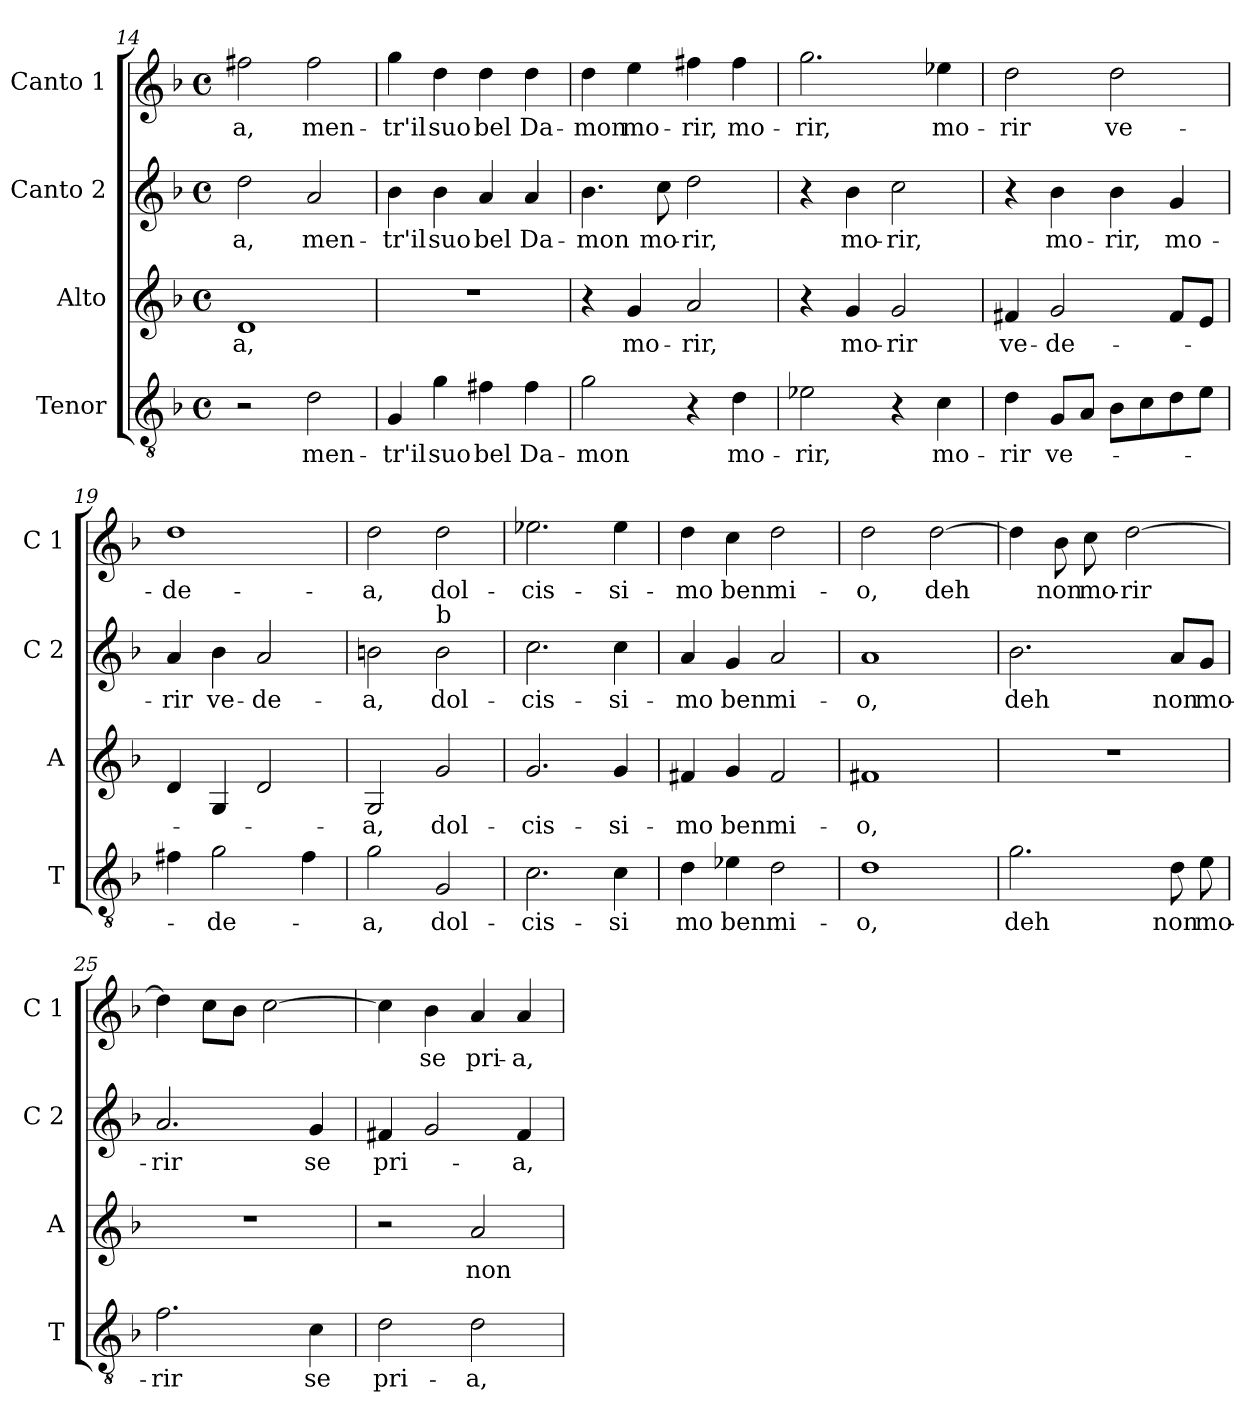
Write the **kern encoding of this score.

**kern	**text	**kern	**text	**kern	**text	**kern	**text
*part4	*part4	*part3	*part3	*part2	*part2	*part1	*part1
*staff4	*staff4	*staff3	*staff3	*staff2	*staff2	*staff1	*staff1
*I"Tenor	*	*I"Alto	*	*I"Canto 2	*	*I"Canto 1	*
*I'T	*	*I'A	*	*I'C 2	*	*I'C 1	*
*clefGv2	*	*clefG2	*	*clefG2	*	*clefG2	*
*k[b-]	*	*k[b-]	*	*k[b-]	*	*k[b-]	*
*F:	*	*F:	*	*F:	*	*F:	*
*M4/4	*	*M4/4	*	*M4/4	*	*M4/4	*
*met(c)	*	*met(c)	*	*met(c)	*	*met(c)	*
=14	=14	=14	=14	=14	=14	=14	=14
!	!	!	!LO:LY:b	!	!LO:LY:b	!	!LO:LY:b
2r	.	1d	-a,	2dd\	-a,	2ff#X\	-a,
!	!LO:LY:b	!	!	!	!LO:LY:b	!	!LO:LY:b
2d\	men-	.	.	2a/	men-	2ff#\	men-
=15	=15	=15	=15	=15	=15	=15	=15
!	!LO:LY:b	!	!	!	!LO:LY:b	!	!LO:LY:b
4G/	-tr'il	1r	.	4b-\	-tr'il	4gg\	-tr'il
!	!LO:LY:b	!	!	!	!LO:LY:b	!	!LO:LY:b
4g\	suo	.	.	4b-\	suo	4dd\	suo
!	!LO:LY:b	!	!	!	!LO:LY:b	!	!LO:LY:b
4f#X\	bel	.	.	4a/	bel	4dd\	bel
!	!LO:LY:b	!	!	!	!LO:LY:b	!	!LO:LY:b
4f#\	Da-	.	.	4a/	Da-	4dd\	Da-
=16	=16	=16	=16	=16	=16	=16	=16
!	!LO:LY:b	!	!	!	!LO:LY:b	!	!LO:LY:b
2g\	-mon	4r	.	4.b-\	-mon	4dd\	-mon
!	!	!	!LO:LY:b	!	!	!	!LO:LY:b
.	.	4g/	mo-	.	.	4ee\	mo-
!	!	!	!	!	!LO:LY:b	!	!
.	.	.	.	8cc\	mo-	.	.
!	!	!	!LO:LY:b	!	!LO:LY:b	!	!LO:LY:b
4r	.	2a/	-rir,	2dd\	-rir,	4ff#X\	-rir,
!	!LO:LY:b	!	!	!	!	!	!LO:LY:b
4d\	mo-	.	.	.	.	4ff#\	mo-
=17	=17	=17	=17	=17	=17	=17	=17
!	!LO:LY:b	!	!	!	!	!	!LO:LY:b
2e-X\	-rir,	4r	.	4r	.	2.gg\	-rir,
!	!	!	!LO:LY:b	!	!LO:LY:b	!	!
.	.	4g/	mo-	4b-\	mo-	.	.
!	!	!	!LO:LY:b	!	!LO:LY:b	!	!
4r	.	2g/	-rir	2cc\	-rir,	.	.
!	!LO:LY:b	!	!	!	!	!	!LO:LY:b
4c\	mo-	.	.	.	.	4ee-X\	mo-
!!LO:PB:g=z
=18	=18	=18	=18	=18	=18	=18	=18
!	!LO:LY:b	!	!LO:LY:b	!	!	!	!LO:LY:b
4d\	-rir	4f#X/	ve-	4r	.	2dd\	-rir
!	!LO:LY:b	!	!LO:LY:b	!	!LO:LY:b	!	!
8G/L	ve-	2g/	-de-	4b-\	mo-	.	.
8A/J	.	.	.	.	.	.	.
!	!	!	!	!	!LO:LY:b	!	!LO:LY:b
8B-\L	.	.	.	4b-\	-rir,	2dd\	ve-
8c\	.	.	.	.	.	.	.
!	!	!	!	!	!LO:LY:b	!	!
8d\	.	8f#/L	.	4g/	mo-	.	.
8e\J	.	8e/J	.	.	.	.	.
=19	=19	=19	=19	=19	=19	=19	=19
!	!	!	!	!	!LO:LY:b	!	!LO:LY:b
4f#X\	.	4d/	.	4a/	-rir	1dd	-de-
!	!LO:LY:b	!	!	!	!LO:LY:b	!	!
2g\	-de-	4G/	.	4b-\	ve-	.	.
!	!	!	!	!	!LO:LY:b	!	!
.	.	2d/	.	2a/	-de-	.	.
4f#\	.	.	.	.	.	.	.
=20	=20	=20	=20	=20	=20	=20	=20
!	!LO:LY:b	!	!LO:LY:b	!	!LO:LY:b	!	!LO:LY:b
2g\	-a,	2G/	-a,	2bn\	-a,	2dd\	-a,
!	!	!	!	!LO:TX:a:t=b	!	!	!
!	!LO:LY:b	!	!LO:LY:b	!	!LO:LY:b	!	!LO:LY:b
2G/	dol-	2g/	dol-	2b\	dol-	2dd\	dol-
=21	=21	=21	=21	=21	=21	=21	=21
!	!LO:LY:b	!	!LO:LY:b	!	!LO:LY:b	!	!LO:LY:b
2.c\	-cis-	2.g/	-cis-	2.cc\	-cis-	2.ee-X\	-cis-
!	!LO:LY:b	!	!LO:LY:b	!	!LO:LY:b	!	!LO:LY:b
4c\	-si	4g/	-si-	4cc\	-si-	4ee-\	-si-
=22	=22	=22	=22	=22	=22	=22	=22
!	!LO:LY:b	!	!LO:LY:b	!	!LO:LY:b	!	!LO:LY:b
4d\	mo	4f#X/	-mo	4a/	-mo	4dd\	-mo
!	!LO:LY:b	!	!LO:LY:b	!	!LO:LY:b	!	!LO:LY:b
4e-X\	ben	4g/	ben	4g/	ben	4cc\	ben
!	!LO:LY:b	!	!LO:LY:b	!	!LO:LY:b	!	!LO:LY:b
2d\	mi-	2f#/	mi-	2a/	mi-	2dd\	mi-
!!LO:LB:g=z
=23	=23	=23	=23	=23	=23	=23	=23
!	!LO:LY:b	!	!LO:LY:b	!	!LO:LY:b	!	!LO:LY:b
1d	-o,	1f#X	-o,	1a	-o,	2dd\	-o,
!	!	!	!	!	!	!	!LO:LY:b
.	.	.	.	.	.	[2dd\	deh
=24	=24	=24	=24	=24	=24	=24	=24
!	!LO:LY:b	!	!	!	!LO:LY:b	!	!
2.g\	deh	1r	.	2.b-\	deh	4dd\]	.
!	!	!	!	!	!	!	!LO:LY:b
.	.	.	.	.	.	8b-\	non
!	!	!	!	!	!	!	!LO:LY:b
.	.	.	.	.	.	8cc\	mo-
!	!	!	!	!	!	!	!LO:LY:b
.	.	.	.	.	.	[2dd\	-rir
!	!LO:LY:b	!	!	!	!LO:LY:b	!	!
8d\	non	.	.	8a/L	non	.	.
!	!LO:LY:b	!	!	!	!LO:LY:b	!	!
8e\	mo-	.	.	8g/J	mo-	.	.
=25	=25	=25	=25	=25	=25	=25	=25
!	!LO:LY:b	!	!	!	!LO:LY:b	!	!
2.f\	-rir	1r	.	2.a/	-rir	4dd\]	.
.	.	.	.	.	.	8cc\L	.
.	.	.	.	.	.	8b-\J	.
.	.	.	.	.	.	[2cc\	.
!	!LO:LY:b	!	!	!	!LO:LY:b	!	!
4c\	se	.	.	4g/	se	.	.
=26	=26	=26	=26	=26	=26	=26	=26
!	!LO:LY:b	!	!	!	!LO:LY:b	!	!
2d\	pri-	2r	.	4f#X/	pri-	4cc\]	.
!	!	!	!	!	!	!	!LO:LY:b
.	.	.	.	2g/	.	4b-\	se
!	!LO:LY:b	!	!LO:LY:b	!	!	!	!LO:LY:b
2d\	-a,	2a/	non	.	.	4a/	pri-
!	!	!	!	!	!LO:LY:b	!	!LO:LY:b
.	.	.	.	4f#/	-a,	4a/	-a,
=	=	=	=	=	=	=	=
*-	*-	*-	*-	*-	*-	*-	*-
